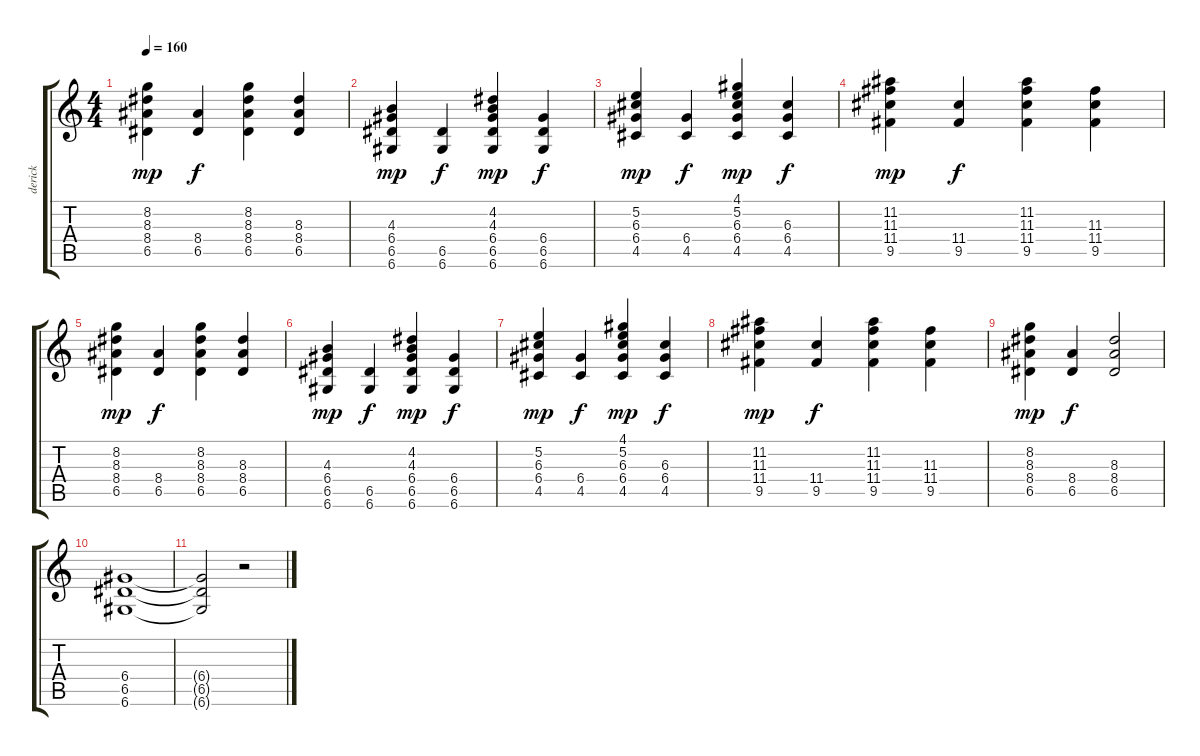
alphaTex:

\track ("derick" "derick") {instrument distortionguitar}
\staff {score tabs}
\tuning (E4 B3 G3 D3 A2 D2) {hide}
\ts (4 4)
\tempo 160
\clef g2
\ks c
(8.2 8.3 8.4 6.5).4{dy mp} (8.4 6.5).4{dy f} (8.2 8.3 8.4 6.5).4 (8.3 8.4 6.5).4 |
(4.3 6.4 6.5 6.6).4{dy mp} (6.5 6.6).4{dy f} (4.2 4.3 6.4 6.5 6.6).4{dy mp} (6.4 6.5 6.6).4{dy f} |
(5.2 6.3 6.4 4.5).4{dy mp} (6.4 4.5).4{dy f} (4.1 5.2 6.3 6.4 4.5).4{dy mp} (6.3 6.4 4.5).4{dy f} |
(11.2 11.3 11.4 9.5).4{dy mp} (11.4 9.5).4{dy f} (11.2 11.3 11.4 9.5).4 (11.3 11.4 9.5).4 |
(8.2 8.3 8.4 6.5).4{dy mp} (8.4 6.5).4{dy f} (8.2 8.3 8.4 6.5).4 (8.3 8.4 6.5).4 |
(4.3 6.4 6.5 6.6).4{dy mp} (6.5 6.6).4{dy f} (4.2 4.3 6.4 6.5 6.6).4{dy mp} (6.4 6.5 6.6).4{dy f} |
(5.2 6.3 6.4 4.5).4{dy mp} (6.4 4.5).4{dy f} (4.1 5.2 6.3 6.4 4.5).4{dy mp} (6.3 6.4 4.5).4{dy f} |
(11.2 11.3 11.4 9.5).4{dy mp} (11.4 9.5).4{dy f} (11.2 11.3 11.4 9.5).4 (11.3 11.4 9.5).4 |
(8.2 8.3 8.4 6.5).4{dy mp} (8.4 6.5).4{dy f} (8.3 8.4 6.5).2 |
(6.4 6.5 6.6).1{volume 0} |
(6.4{t} 6.5{t} 6.6{t}).2 r.2
